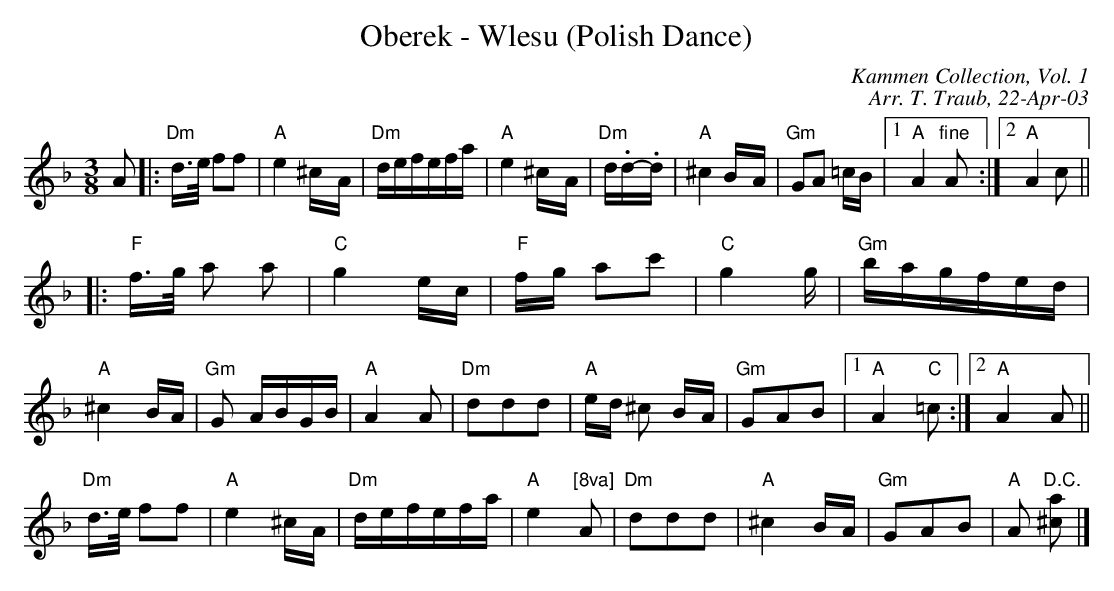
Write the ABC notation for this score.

X:1
T: Oberek - Wlesu (Polish Dance)
C:Kammen Collection, Vol. 1
C:Arr. T. Traub, 22-Apr-03
M:3/8
K: Dm
L: 1/16
A2|: "Dm"d>e f2f2|"A"e4 ^c-A|"Dm"defefa|"A"e4 ^c-A|"Dm"d.d-.d|"A"^c4 B-A|"Gm"G2A2 =cB|1 "A"A4 "fine"A2 :|2 "A"A4 c2||
|: "F"f>g a2 a2|"C"g4 ec|"F"fg a2c'2|"C"g4 g|"Gm" bagfed|"A"^c4 BA|"Gm"G2 ABGB|"A"A4 A2|"Dm"d2d2d2|"A"ed ^c2 B-A|"Gm"G2A2B2|1 "A"A4 "C"=c2 :|2 "A"A4 A2||
"Dm"d>e f2f2|"A"e4 ^c-A|"Dm"defefa|"A"e4 "[8va]"A2|"Dm"d2d2d2|"A"^c4 B-A|"Gm"G2A2B2|"A"A2 "D.C." [^c2a2] |]
